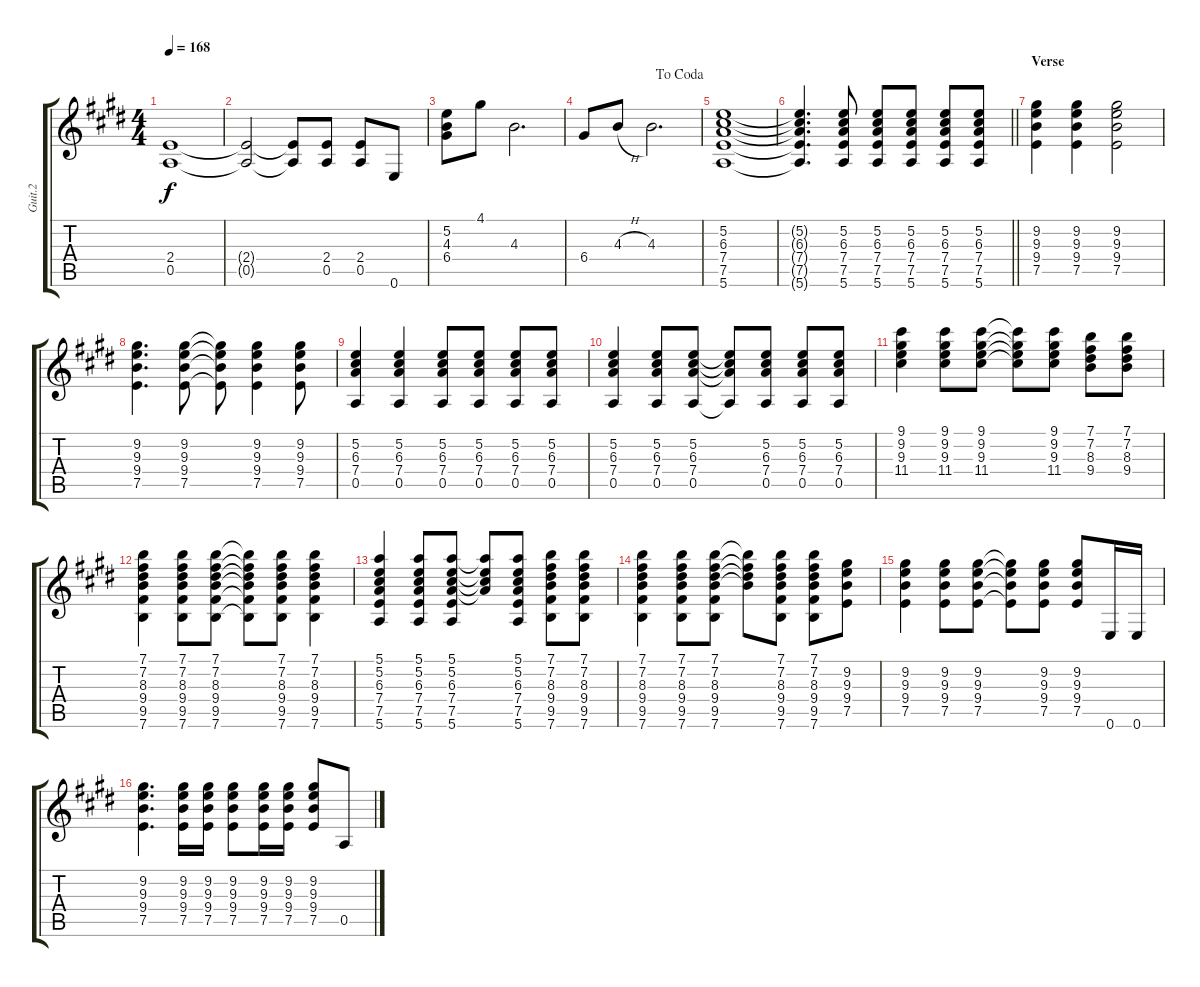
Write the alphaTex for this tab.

\track ("Guit.2" "Guit.2") {instrument overdrivenguitar}
\staff {score tabs}
\tuning (E4 B3 G3 D3 A2 E2) {hide}
\ts (4 4)
\tempo 168
\clef g2
\ks e
(2.4 0.5).1{dy f} |
(2.4{t} 0.5{t}).2 (2.4{t} 0.5{t}).8 (2.4 0.5).8 (2.4 0.5).8 0.6.8 |
(5.2 4.3 6.4).8 4.1.8 4.3.2{d} |
\jump dacoda
6.4.8 4.3{h}.8 4.3.2{d} |
(5.2 6.3 7.4 7.5 5.6).1 |
\barLineRight lightlight
(5.2{t} 6.3{t} 7.4{t} 7.5{t} 5.6{t}).4{d} (5.2 6.3 7.4 7.5 5.6).8 (5.2 6.3 7.4 7.5 5.6).8 (5.2 6.3 7.4 7.5 5.6).8 (5.2 6.3 7.4 7.5 5.6).8 (5.2 6.3 7.4 7.5 5.6).8 |
\section ("" "Verse")
(9.2 9.3 9.4 7.5).4 (9.2 9.3 9.4 7.5).4 (9.2 9.3 9.4 7.5).2 |
(9.2 9.3 9.4 7.5).4{d} (9.2 9.3 9.4 7.5).8 (9.2{t} 9.3{t} 9.4{t} 7.5{t}).8 (9.2 9.3 9.4 7.5).4 (9.2 9.3 9.4 7.5).8 |
(5.2 6.3 7.4 0.5).4 (5.2 6.3 7.4 0.5).4 (5.2 6.3 7.4 0.5).8 (5.2 6.3 7.4 0.5).8 (5.2 6.3 7.4 0.5).8 (5.2 6.3 7.4 0.5).8 |
(5.2 6.3 7.4 0.5).4 (5.2 6.3 7.4 0.5).8 (5.2 6.3 7.4 0.5).8 (5.2{t} 6.3{t} 7.4{t} 0.5{t}).8 (5.2 6.3 7.4 0.5).8 (5.2 6.3 7.4 0.5).8 (5.2 6.3 7.4 0.5).8 |
(9.1 9.2 9.3 11.4).4 (9.1 9.2 9.3 11.4).8 (9.1 9.2 9.3 11.4).8 (9.1{t} 9.2{t} 9.3{t} 11.4{t}).8 (9.1 9.2 9.3 11.4).8 (7.1 7.2 8.3 9.4).8 (7.1 7.2 8.3 9.4).8 |
(7.1 7.2 8.3 9.4 9.5 7.6).4 (7.1 7.2 8.3 9.4 9.5 7.6).8 (7.1 7.2 8.3 9.4 9.5 7.6).8 (7.1{t} 7.2{t} 8.3{t} 9.4{t} 9.5{t} 7.6{t}).8 (7.1 7.2 8.3 9.4 9.5 7.6).8 (7.1 7.2 8.3 9.4 9.5 7.6).4 |
(5.1 5.2 6.3 7.4 7.5 5.6).4 (5.1 5.2 6.3 7.4 7.5 5.6).8 (5.1 5.2 6.3 7.4 7.5 5.6).8 (5.1{t} 5.2{t} 6.3{t} 7.4{t}).8 (5.1 5.2 6.3 7.4 7.5 5.6).8 (7.1 7.2 8.3 9.4 9.5 7.6).8 (7.1 7.2 8.3 9.4 9.5 7.6).8 |
(7.1 7.2 8.3 9.4 9.5 7.6).4 (7.1 7.2 8.3 9.4 9.5 7.6).8 (7.1 7.2 8.3 9.4 9.5 7.6).8 (7.1{t} 7.2{t} 8.3{t} 9.4{t}).8 (7.1 7.2 8.3 9.4 9.5 7.6).8 (7.1 7.2 8.3 9.4 9.5 7.6).8 (9.2 9.3 9.4 7.5).8 |
(9.2 9.3 9.4 7.5).4 (9.2 9.3 9.4 7.5).8 (9.2 9.3 9.4 7.5).8 (9.2{t} 9.3{t} 9.4{t} 7.5{t}).8 (9.2 9.3 9.4 7.5).8 (9.2 9.3 9.4 7.5).8 0.6.16 0.6.16 |
(9.2 9.3 9.4 7.5).4{d} (9.2 9.3 9.4 7.5).16 (9.2 9.3 9.4 7.5).16 (9.2 9.3 9.4 7.5).8 (9.2 9.3 9.4 7.5).16 (9.2 9.3 9.4 7.5).16 (9.2 9.3 9.4 7.5).8 0.5.8
